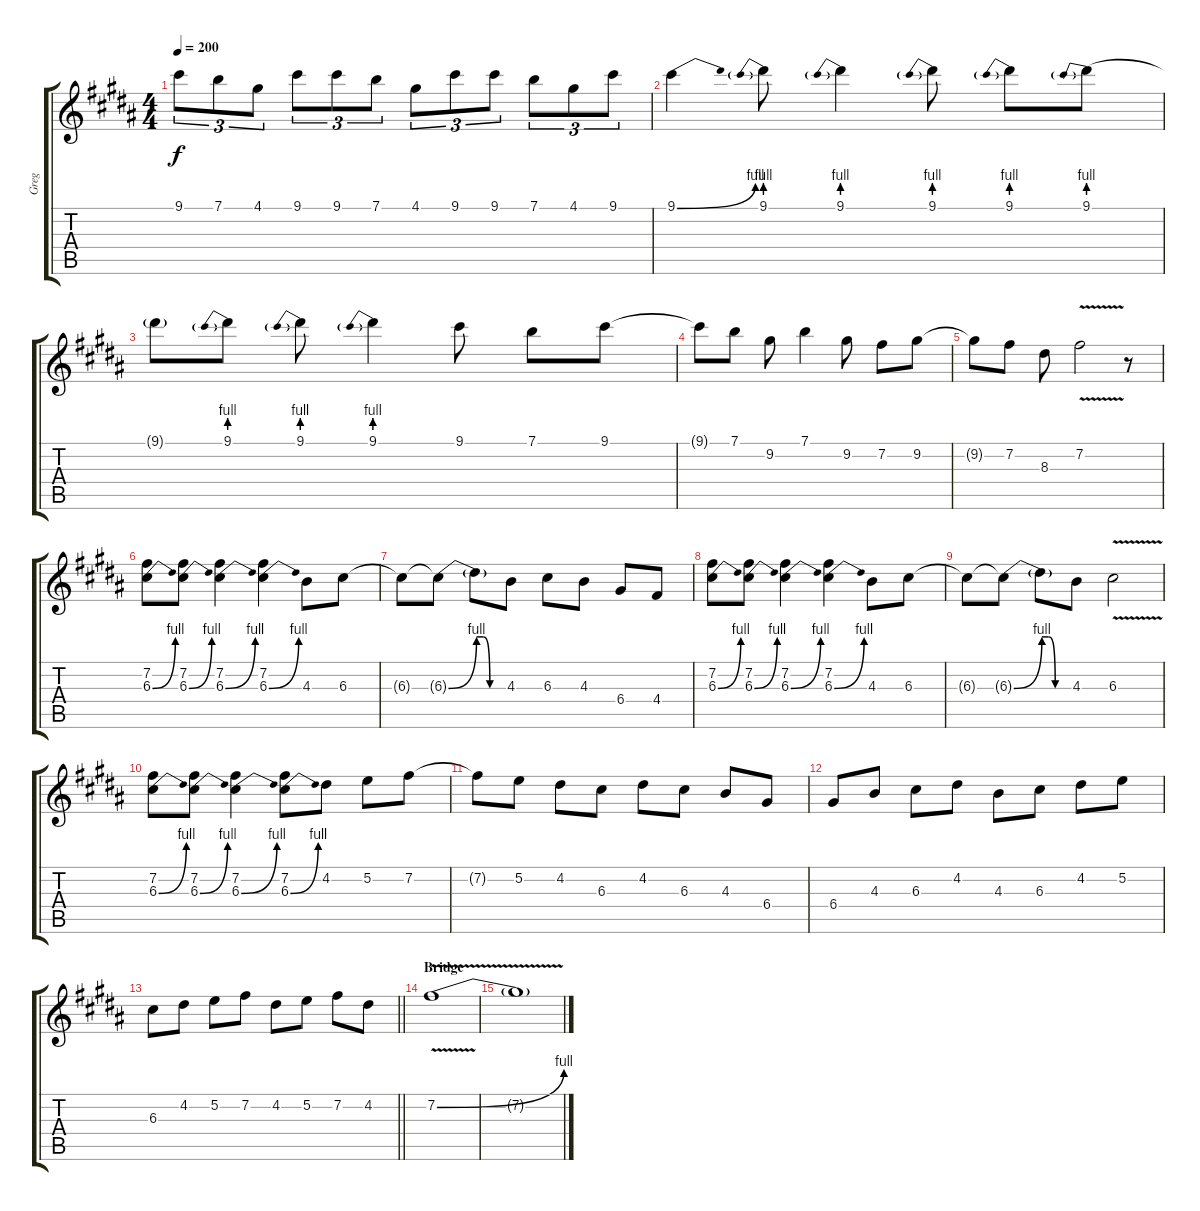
\track ("Greg" "Greg") {instrument overdrivenguitar}
\staff {score tabs}
\tuning (E4 B3 G3 D3 A2 E2) {hide}
\ts (4 4)
\tempo 200
\clef g2
\ks g#minor
9.1.8{tu (3 2) dy f} 7.1.8{tu (3 2)} 4.1.8{tu (3 2)} 9.1.8{tu (3 2)} 9.1.8{tu (3 2)} 7.1.8{tu (3 2)} 4.1.8{tu (3 2)} 9.1.8{tu (3 2)} 9.1.8{tu (3 2)} 7.1.8{tu (3 2)} 4.1.8{tu (3 2)} 9.1.8{tu (3 2)} |
9.1{be (bend 0 0 60 4)}.4 9.1{be (prebend 0 4 60 4)}.8 9.1{be (prebend 0 4 60 4)}.4 9.1{be (prebend 0 4 60 4)}.8 9.1{be (prebend 0 4 60 4)}.8 9.1{be (prebend 0 4 60 4)}.8 |
9.1{t}.8 9.1{be (prebend 0 4 60 4)}.8 9.1{be (prebend 0 4 60 4)}.8 9.1{be (prebend 0 4 60 4)}.4 9.1.8 7.1.8 9.1.8 |
9.1{t}.8 7.1.8 9.2.8 7.1.4 9.2.8 7.2.8 9.2.8 |
9.2{t}.8 7.2.8 8.3.8 7.2{v}.2 r.8 |
(7.2 6.3{be (bend 0 0 60 4)}).8 (7.2 6.3{be (bend 0 0 60 4)}).8 (7.2 6.3{be (bend 0 0 60 4)}).4 (7.2 6.3{be (bend 0 0 60 4)}).4 4.3.8 6.3.8 |
6.3{t}.8 6.3{be (bend 0 0 60 4) t}.8 6.3{be (custom 0 4 15 4 30 0 60 0) t}.8 4.3.8 6.3.8 4.3.8 6.4.8 4.4.8 |
(7.2 6.3{be (bend 0 0 60 4)}).8 (7.2 6.3{be (bend 0 0 60 4)}).8 (7.2 6.3{be (bend 0 0 60 4)}).4 (7.2 6.3{be (bend 0 0 60 4)}).4 4.3.8 6.3.8 |
6.3{t}.8 6.3{be (bend 0 0 60 4) t}.8 6.3{be (custom 0 4 15 4 30 0 60 0) t}.8 4.3.8 6.3{v}.2 |
(7.2 6.3{be (bend 0 0 60 4)}).8 (7.2 6.3{be (bend 0 0 60 4)}).8 (7.2 6.3{be (bend 0 0 60 4)}).4 (7.2 6.3{be (bend 0 0 60 4)}).8 4.2.8 5.2.8 7.2.8 |
7.2{t}.8 5.2.8 4.2.8 6.3.8 4.2.8 6.3.8 4.3.8 6.4.8 |
6.4.8 4.3.8 6.3.8 4.2.8 4.3.8 6.3.8 4.2.8 5.2.8 |
\barLineRight lightlight
6.3.8 4.2.8 5.2.8 7.2.8 4.2.8 5.2.8 7.2.8 4.2.8 |
\section ("" "Bridge")
7.2{be (bend 0 0 60 4) v}.1 |
7.2{t}.1
